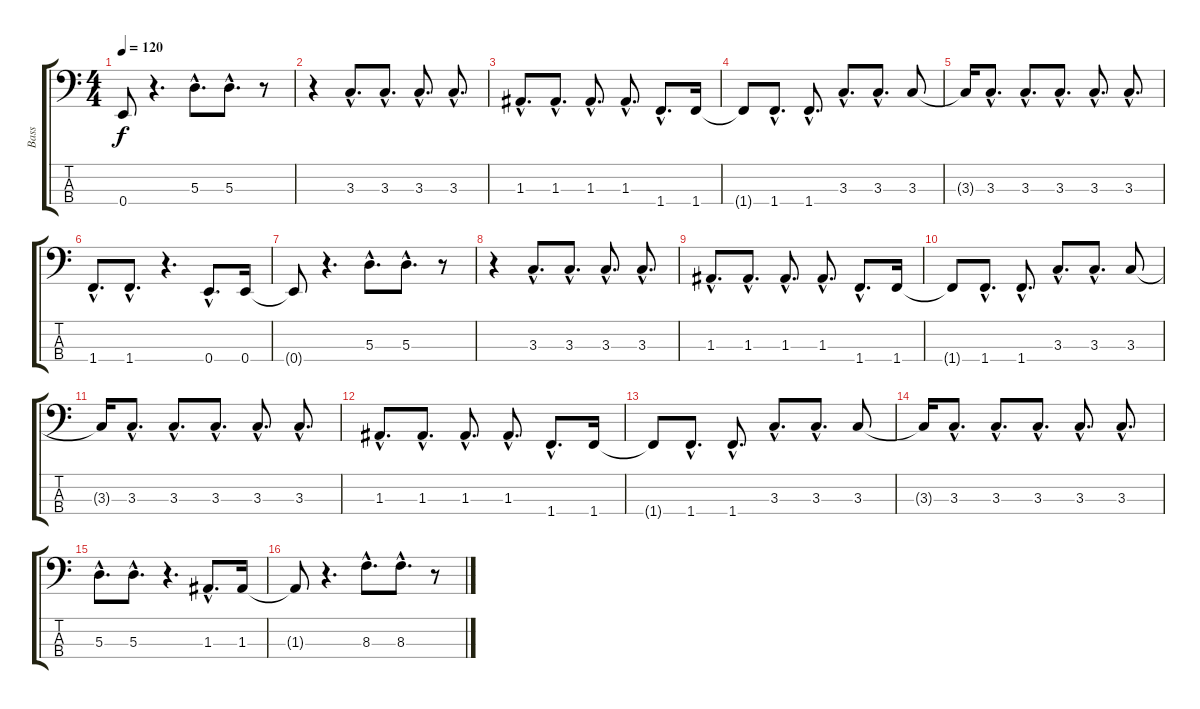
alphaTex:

\track ("Bass" "Bass") {instrument electricbassfinger}
\staff {score tabs}
\tuning (G2 D2 A1 E1) {hide}
\ts (4 4)
\tempo 120
\clef f4
\ks c
0.4{t}.8{dy f} r.4{d} 5.3{hac}.8{d} 5.3{hac}.8{d} r.8 |
r.4 3.3{hac}.8{d} 3.3{hac}.8{d} 3.3{hac}.8{d} 3.3{hac}.8{d} |
1.3{hac}.8{d} 1.3{hac}.8{d} 1.3{hac}.8{d} 1.3{hac}.8{d} 1.4{hac}.8{d} 1.4.16 |
1.4{t}.8 1.4{hac}.8{d} 1.4{hac}.8{d} 3.3{hac}.8{d} 3.3{hac}.8{d} 3.3.8 |
3.3{t}.16 3.3{hac}.8{d} 3.3{hac}.8{d} 3.3{hac}.8{d} 3.3{hac}.8{d} 3.3{hac}.8{d} |
1.4{hac}.8{d} 1.4{hac}.8{d} r.4{d} 0.4{hac}.8{d} 0.4.16 |
0.4{t}.8 r.4{d} 5.3{hac}.8{d} 5.3{hac}.8{d} r.8 |
r.4 3.3{hac}.8{d} 3.3{hac}.8{d} 3.3{hac}.8{d} 3.3{hac}.8{d} |
1.3{hac}.8{d} 1.3{hac}.8{d} 1.3{hac}.8{d} 1.3{hac}.8{d} 1.4{hac}.8{d} 1.4.16 |
1.4{t}.8 1.4{hac}.8{d} 1.4{hac}.8{d} 3.3{hac}.8{d} 3.3{hac}.8{d} 3.3.8 |
3.3{t}.16 3.3{hac}.8{d} 3.3{hac}.8{d} 3.3{hac}.8{d} 3.3{hac}.8{d} 3.3{hac}.8{d} |
1.3{hac}.8{d} 1.3{hac}.8{d} 1.3{hac}.8{d} 1.3{hac}.8{d} 1.4{hac}.8{d} 1.4.16 |
1.4{t}.8 1.4{hac}.8{d} 1.4{hac}.8{d} 3.3{hac}.8{d} 3.3{hac}.8{d} 3.3.8 |
3.3{t}.16 3.3{hac}.8{d} 3.3{hac}.8{d} 3.3{hac}.8{d} 3.3{hac}.8{d} 3.3{hac}.8{d} |
5.3{hac}.8{d} 5.3{hac}.8{d} r.4{d} 1.3{hac}.8{d} 1.3.16 |
1.3{t}.8 r.4{d} 8.3{hac}.8{d} 8.3{hac}.8{d} r.8
